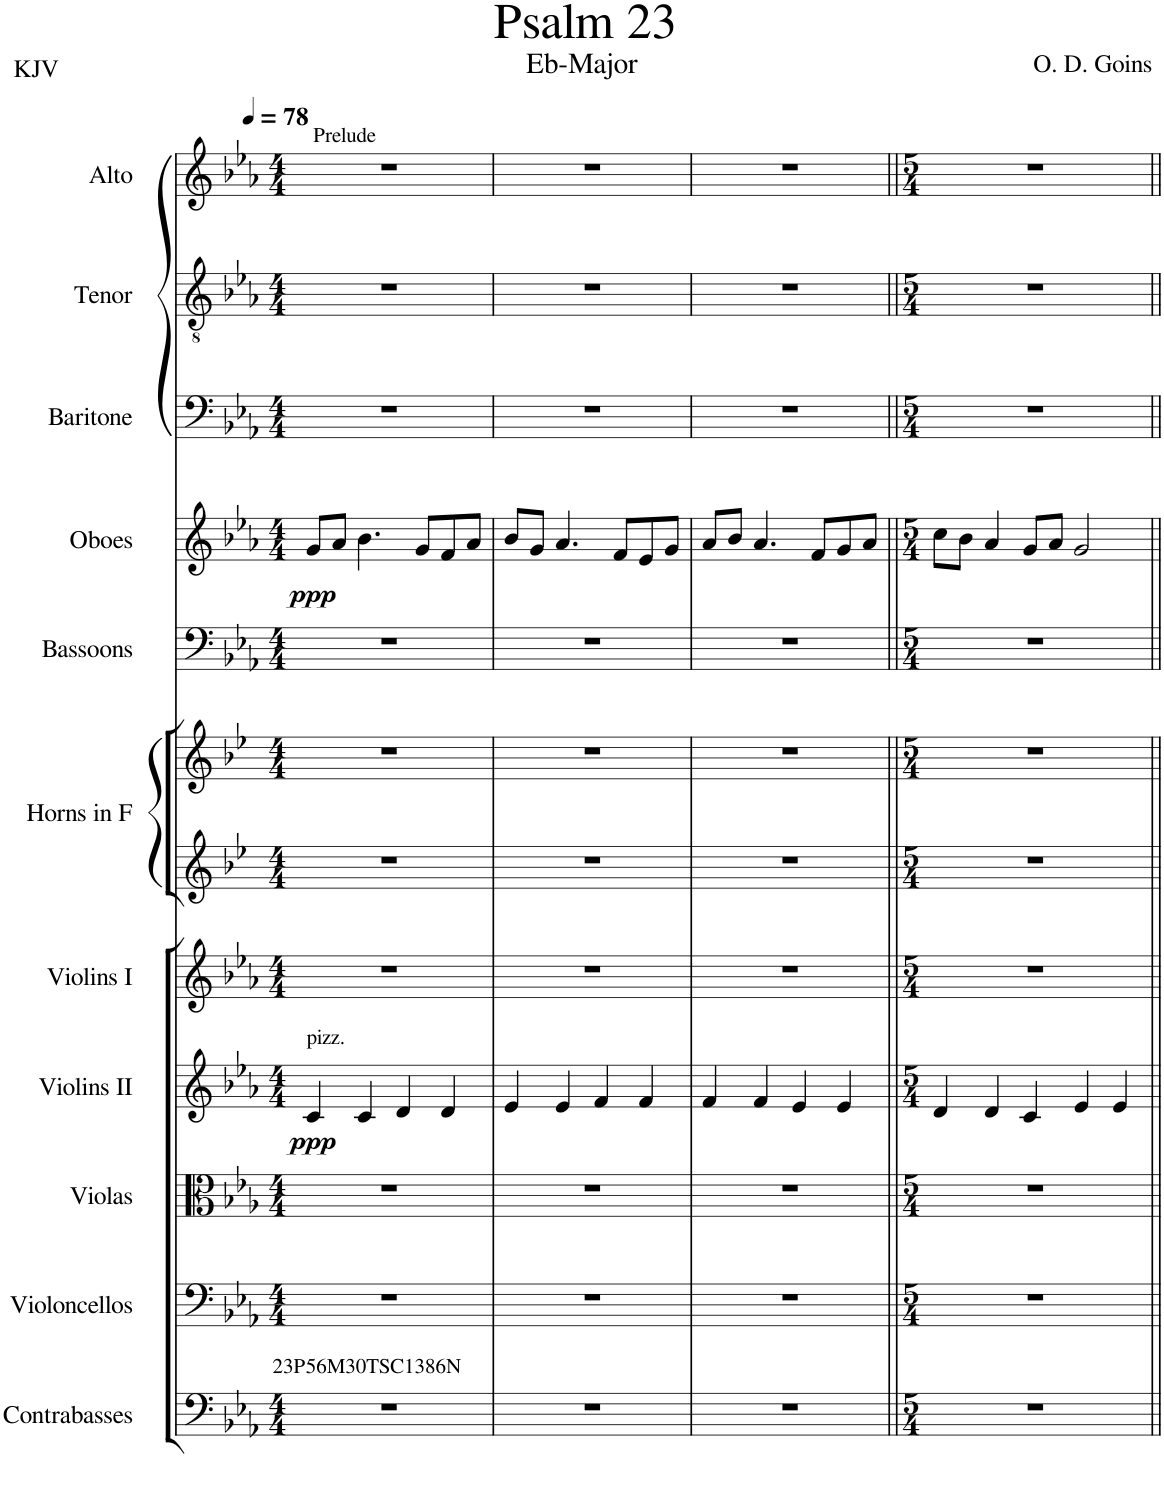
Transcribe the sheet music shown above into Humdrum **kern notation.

**kern	**kern	**kern	**kern	**dynam	**kern	**kern	**kern	**kern	**kern	**dynam	**kern	**kern	**kern
*part11	*part10	*part9	*part8	*part8	*part7	*part6	*part6	*part5	*part4	*part4	*part3	*part2	*part1
*staff12	*staff11	*staff10	*staff9	*staff9	*staff8	*staff7	*staff6	*staff5	*staff4	*staff4	*staff3	*staff2	*staff1
*I"Contrabasses	*I"Violoncellos	*I"Violas	*I"Violins II	*	*I"Violins I	*I"Horns in F	*	*I"Bassoons	*I"Oboes	*	*I"Baritone	*I"Tenor	*I"Alto
*I'Cb.	*I'Vc.	*I'Vla.	*I'Vln. II	*	*I'Vln. I	*	*	*I'Bsn.	*I'Ob.	*	*I'Bar.	*I'T.	*I'A.
*clefF4	*clefF4	*clefC3	*clefG2	*	*clefG2	*clefG2	*clefG2	*clefF4	*clefG2	*	*clefF4	*clefGv2	*clefG2
*Trd7c12	*	*	*	*	*	*Trd4c7	*Trd4c7	*	*	*	*	*	*
*k[b-e-a-]	*k[b-e-a-]	*k[b-e-a-]	*k[b-e-a-]	*	*k[b-e-a-]	*k[b-e-]	*k[b-e-]	*k[b-e-a-]	*k[b-e-a-]	*	*k[b-e-a-]	*k[b-e-a-]	*k[b-e-a-]
*M4/4	*M4/4	*M4/4	*M4/4	*	*M4/4	*M4/4	*M4/4	*M4/4	*M4/4	*	*M4/4	*M4/4	*M4/4
*MM78	*MM78	*MM78	*MM78	*	*MM78	*MM78	*MM78	*MM78	*MM78	*	*MM78	*MM78	*MM78
=1	=1	=1	=1	=1	=1	=1	=1	=1	=1	=1	=1	=1	=1
!	!	!	!	!	!	!	!	!	!	!	!	!	!LO:TX:a:t=Prelude
!	!	!	!LO:TX:a:t=pizz.	!	!	!	!	!	!	!	!	!	!
!LO:TX:a:t=23P56M30TSC1386N	!	!	!	!	!	!	!	!	!	!	!	!	!
!	!	!	!	!LO:DY:b	!	!	!	!	!	!LO:DY:b	!	!	!
1r	1r	1r	4c/	ppp	1r	1r	1r	1r	8g/L	ppp	1r	1r	1r
.	.	.	.	.	.	.	.	.	8a-/J	.	.	.	.
.	.	.	4c/	.	.	.	.	.	4.b-\	.	.	.	.
.	.	.	4d/	.	.	.	.	.	.	.	.	.	.
.	.	.	.	.	.	.	.	.	8g/L	.	.	.	.
.	.	.	4d/	.	.	.	.	.	8f/	.	.	.	.
.	.	.	.	.	.	.	.	.	8a-/J	.	.	.	.
=2	=2	=2	=2	=2	=2	=2	=2	=2	=2	=2	=2	=2	=2
1r	1r	1r	4e-/	.	1r	1r	1r	1r	8b-/L	.	1r	1r	1r
.	.	.	.	.	.	.	.	.	8g/J	.	.	.	.
.	.	.	4e-/	.	.	.	.	.	4.a-/	.	.	.	.
.	.	.	4f/	.	.	.	.	.	.	.	.	.	.
.	.	.	.	.	.	.	.	.	8f/L	.	.	.	.
.	.	.	4f/	.	.	.	.	.	8e-/	.	.	.	.
.	.	.	.	.	.	.	.	.	8g/J	.	.	.	.
=3	=3	=3	=3	=3	=3	=3	=3	=3	=3	=3	=3	=3	=3
1r	1r	1r	4f/	.	1r	1r	1r	1r	8a-/L	.	1r	1r	1r
.	.	.	.	.	.	.	.	.	8b-/J	.	.	.	.
.	.	.	4f/	.	.	.	.	.	4.a-/	.	.	.	.
.	.	.	4e-/	.	.	.	.	.	.	.	.	.	.
.	.	.	.	.	.	.	.	.	8f/L	.	.	.	.
.	.	.	4e-/	.	.	.	.	.	8g/	.	.	.	.
.	.	.	.	.	.	.	.	.	8a-/J	.	.	.	.
=4||	=4||	=4||	=4||	=4||	=4||	=4||	=4||	=4||	=4||	=4||	=4||	=4||	=4||
*M5/4	*M5/4	*M5/4	*M5/4	*	*M5/4	*M5/4	*M5/4	*M5/4	*M5/4	*	*M5/4	*M5/4	*M5/4
4%5r	4%5r	4%5r	4d/	.	4%5r	4%5r	4%5r	4%5r	8cc\L	.	4%5r	4%5r	4%5r
.	.	.	.	.	.	.	.	.	8b-\J	.	.	.	.
.	.	.	4d/	.	.	.	.	.	4a-/	.	.	.	.
.	.	.	4c/	.	.	.	.	.	8g/L	.	.	.	.
.	.	.	.	.	.	.	.	.	8a-/J	.	.	.	.
.	.	.	4e-/	.	.	.	.	.	2g/	.	.	.	.
.	.	.	4e-/	.	.	.	.	.	.	.	.	.	.
=||	=||	=||	=||	=||	=||	=||	=||	=||	=||	=||	=||	=||	=||
*-	*-	*-	*-	*-	*-	*-	*-	*-	*-	*-	*-	*-	*-
